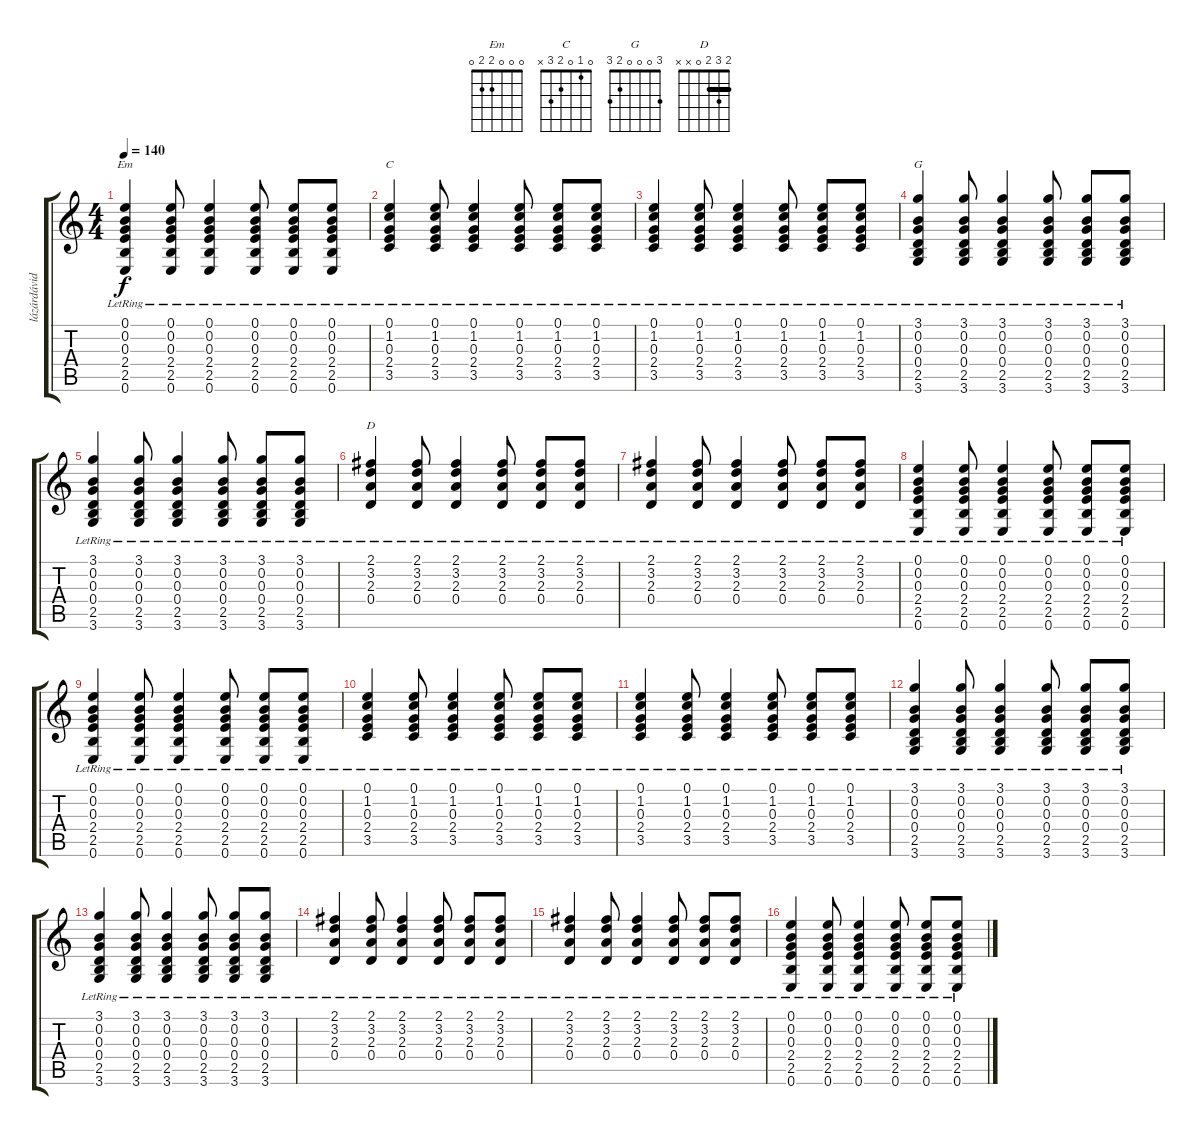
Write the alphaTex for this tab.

\track ("lázárdávid - Gitár 1" "lázárdávid") {instrument electricguitarclean}
\staff {score tabs}
\tuning (E4 B3 G3 D3 A2 E2) {hide}
\chord ("Em" 0 0 0 2 2 0)
\chord ("C" 0 1 0 2 3 x)
\chord ("G" 3 0 0 0 2 3)
\chord ("D" 2 3 2 0 x x) {barre 2}
\ts (4 4)
\tempo 140
\clef g2
\ks c
(0.1{lr} 0.2{lr} 0.3{lr} 2.4{lr} 2.5{lr} 0.6{lr}).4{ch "Em" dy f} (0.1{lr} 0.2{lr} 0.3{lr} 2.4{lr} 2.5{lr} 0.6{lr}).8 (0.1{lr} 0.2{lr} 0.3{lr} 2.4{lr} 2.5{lr} 0.6{lr}).4 (0.1{lr} 0.2{lr} 0.3{lr} 2.4{lr} 2.5{lr} 0.6{lr}).8 (0.1{lr} 0.2{lr} 0.3{lr} 2.4{lr} 2.5{lr} 0.6{lr}).8 (0.1{lr} 0.2{lr} 0.3{lr} 2.4{lr} 2.5{lr} 0.6{lr}).8 |
(0.1{lr} 1.2{lr} 0.3{lr} 2.4{lr} 3.5{lr}).4{ch "C"} (0.1{lr} 1.2{lr} 0.3{lr} 2.4{lr} 3.5{lr}).8 (0.1{lr} 1.2{lr} 0.3{lr} 2.4{lr} 3.5{lr}).4 (0.1{lr} 1.2{lr} 0.3{lr} 2.4{lr} 3.5{lr}).8 (0.1{lr} 1.2{lr} 0.3{lr} 2.4{lr} 3.5{lr}).8 (0.1{lr} 1.2{lr} 0.3{lr} 2.4{lr} 3.5{lr}).8 |
(0.1{lr} 1.2{lr} 0.3{lr} 2.4{lr} 3.5{lr}).4 (0.1{lr} 1.2{lr} 0.3{lr} 2.4{lr} 3.5{lr}).8 (0.1{lr} 1.2{lr} 0.3{lr} 2.4{lr} 3.5{lr}).4 (0.1{lr} 1.2{lr} 0.3{lr} 2.4{lr} 3.5{lr}).8 (0.1{lr} 1.2{lr} 0.3{lr} 2.4{lr} 3.5{lr}).8 (0.1{lr} 1.2{lr} 0.3{lr} 2.4{lr} 3.5{lr}).8 |
(3.1{lr} 0.2{lr} 0.3{lr} 0.4{lr} 2.5{lr} 3.6{lr}).4{ch "G"} (3.1{lr} 0.2{lr} 0.3{lr} 0.4{lr} 2.5{lr} 3.6{lr}).8 (3.1{lr} 0.2{lr} 0.3{lr} 0.4{lr} 2.5{lr} 3.6{lr}).4 (3.1{lr} 0.2{lr} 0.3{lr} 0.4{lr} 2.5{lr} 3.6{lr}).8 (3.1{lr} 0.2{lr} 0.3{lr} 0.4{lr} 2.5{lr} 3.6{lr}).8 (3.1{lr} 0.2{lr} 0.3{lr} 0.4{lr} 2.5{lr} 3.6{lr}).8 |
(3.1{lr} 0.2{lr} 0.3{lr} 0.4{lr} 2.5{lr} 3.6{lr}).4 (3.1{lr} 0.2{lr} 0.3{lr} 0.4{lr} 2.5{lr} 3.6{lr}).8 (3.1{lr} 0.2{lr} 0.3{lr} 0.4{lr} 2.5{lr} 3.6{lr}).4 (3.1{lr} 0.2{lr} 0.3{lr} 0.4{lr} 2.5{lr} 3.6{lr}).8 (3.1{lr} 0.2{lr} 0.3{lr} 0.4{lr} 2.5{lr} 3.6{lr}).8 (3.1{lr} 0.2{lr} 0.3{lr} 0.4{lr} 2.5{lr} 3.6{lr}).8 |
(2.1{lr} 3.2{lr} 2.3{lr} 0.4{lr}).4{ch "D"} (2.1{lr} 3.2{lr} 2.3{lr} 0.4{lr}).8 (2.1{lr} 3.2{lr} 2.3{lr} 0.4{lr}).4 (2.1{lr} 3.2{lr} 2.3{lr} 0.4{lr}).8 (2.1{lr} 3.2{lr} 2.3{lr} 0.4{lr}).8 (2.1{lr} 3.2{lr} 2.3{lr} 0.4{lr}).8 |
(2.1{lr} 3.2{lr} 2.3{lr} 0.4{lr}).4 (2.1{lr} 3.2{lr} 2.3{lr} 0.4{lr}).8 (2.1{lr} 3.2{lr} 2.3{lr} 0.4{lr}).4 (2.1{lr} 3.2{lr} 2.3{lr} 0.4{lr}).8 (2.1{lr} 3.2{lr} 2.3{lr} 0.4{lr}).8 (2.1{lr} 3.2{lr} 2.3{lr} 0.4{lr}).8 |
(0.1{lr} 0.2{lr} 0.3{lr} 2.4{lr} 2.5{lr} 0.6{lr}).4 (0.1{lr} 0.2{lr} 0.3{lr} 2.4{lr} 2.5{lr} 0.6{lr}).8 (0.1{lr} 0.2{lr} 0.3{lr} 2.4{lr} 2.5{lr} 0.6{lr}).4 (0.1{lr} 0.2{lr} 0.3{lr} 2.4{lr} 2.5{lr} 0.6{lr}).8 (0.1{lr} 0.2{lr} 0.3{lr} 2.4{lr} 2.5{lr} 0.6{lr}).8 (0.1{lr} 0.2{lr} 0.3{lr} 2.4{lr} 2.5{lr} 0.6{lr}).8 |
(0.1{lr} 0.2{lr} 0.3{lr} 2.4{lr} 2.5{lr} 0.6{lr}).4 (0.1{lr} 0.2{lr} 0.3{lr} 2.4{lr} 2.5{lr} 0.6{lr}).8 (0.1{lr} 0.2{lr} 0.3{lr} 2.4{lr} 2.5{lr} 0.6{lr}).4 (0.1{lr} 0.2{lr} 0.3{lr} 2.4{lr} 2.5{lr} 0.6{lr}).8 (0.1{lr} 0.2{lr} 0.3{lr} 2.4{lr} 2.5{lr} 0.6{lr}).8 (0.1{lr} 0.2{lr} 0.3{lr} 2.4{lr} 2.5{lr} 0.6{lr}).8 |
(0.1{lr} 1.2{lr} 0.3{lr} 2.4{lr} 3.5{lr}).4 (0.1{lr} 1.2{lr} 0.3{lr} 2.4{lr} 3.5{lr}).8 (0.1{lr} 1.2{lr} 0.3{lr} 2.4{lr} 3.5{lr}).4 (0.1{lr} 1.2{lr} 0.3{lr} 2.4{lr} 3.5{lr}).8 (0.1{lr} 1.2{lr} 0.3{lr} 2.4{lr} 3.5{lr}).8 (0.1{lr} 1.2{lr} 0.3{lr} 2.4{lr} 3.5{lr}).8 |
(0.1{lr} 1.2{lr} 0.3{lr} 2.4{lr} 3.5{lr}).4 (0.1{lr} 1.2{lr} 0.3{lr} 2.4{lr} 3.5{lr}).8 (0.1{lr} 1.2{lr} 0.3{lr} 2.4{lr} 3.5{lr}).4 (0.1{lr} 1.2{lr} 0.3{lr} 2.4{lr} 3.5{lr}).8 (0.1{lr} 1.2{lr} 0.3{lr} 2.4{lr} 3.5{lr}).8 (0.1{lr} 1.2{lr} 0.3{lr} 2.4{lr} 3.5{lr}).8 |
(3.1{lr} 0.2{lr} 0.3{lr} 0.4{lr} 2.5{lr} 3.6{lr}).4 (3.1{lr} 0.2{lr} 0.3{lr} 0.4{lr} 2.5{lr} 3.6{lr}).8 (3.1{lr} 0.2{lr} 0.3{lr} 0.4{lr} 2.5{lr} 3.6{lr}).4 (3.1{lr} 0.2{lr} 0.3{lr} 0.4{lr} 2.5{lr} 3.6{lr}).8 (3.1{lr} 0.2{lr} 0.3{lr} 0.4{lr} 2.5{lr} 3.6{lr}).8 (3.1{lr} 0.2{lr} 0.3{lr} 0.4{lr} 2.5{lr} 3.6{lr}).8 |
(3.1{lr} 0.2{lr} 0.3{lr} 0.4{lr} 2.5{lr} 3.6{lr}).4 (3.1{lr} 0.2{lr} 0.3{lr} 0.4{lr} 2.5{lr} 3.6{lr}).8 (3.1{lr} 0.2{lr} 0.3{lr} 0.4{lr} 2.5{lr} 3.6{lr}).4 (3.1{lr} 0.2{lr} 0.3{lr} 0.4{lr} 2.5{lr} 3.6{lr}).8 (3.1{lr} 0.2{lr} 0.3{lr} 0.4{lr} 2.5{lr} 3.6{lr}).8 (3.1{lr} 0.2{lr} 0.3{lr} 0.4{lr} 2.5{lr} 3.6{lr}).8 |
(2.1{lr} 3.2{lr} 2.3{lr} 0.4{lr}).4 (2.1{lr} 3.2{lr} 2.3{lr} 0.4{lr}).8 (2.1{lr} 3.2{lr} 2.3{lr} 0.4{lr}).4 (2.1{lr} 3.2{lr} 2.3{lr} 0.4{lr}).8 (2.1{lr} 3.2{lr} 2.3{lr} 0.4{lr}).8 (2.1{lr} 3.2{lr} 2.3{lr} 0.4{lr}).8 |
(2.1{lr} 3.2{lr} 2.3{lr} 0.4{lr}).4 (2.1{lr} 3.2{lr} 2.3{lr} 0.4{lr}).8 (2.1{lr} 3.2{lr} 2.3{lr} 0.4{lr}).4 (2.1{lr} 3.2{lr} 2.3{lr} 0.4{lr}).8 (2.1{lr} 3.2{lr} 2.3{lr} 0.4{lr}).8 (2.1{lr} 3.2{lr} 2.3{lr} 0.4{lr}).8 |
(0.1{lr} 0.2{lr} 0.3{lr} 2.4{lr} 2.5{lr} 0.6{lr}).4 (0.1{lr} 0.2{lr} 0.3{lr} 2.4{lr} 2.5{lr} 0.6{lr}).8 (0.1{lr} 0.2{lr} 0.3{lr} 2.4{lr} 2.5{lr} 0.6{lr}).4 (0.1{lr} 0.2{lr} 0.3{lr} 2.4{lr} 2.5{lr} 0.6{lr}).8 (0.1{lr} 0.2{lr} 0.3{lr} 2.4{lr} 2.5{lr} 0.6{lr}).8 (0.1{lr} 0.2{lr} 0.3{lr} 2.4{lr} 2.5{lr} 0.6{lr}).8
